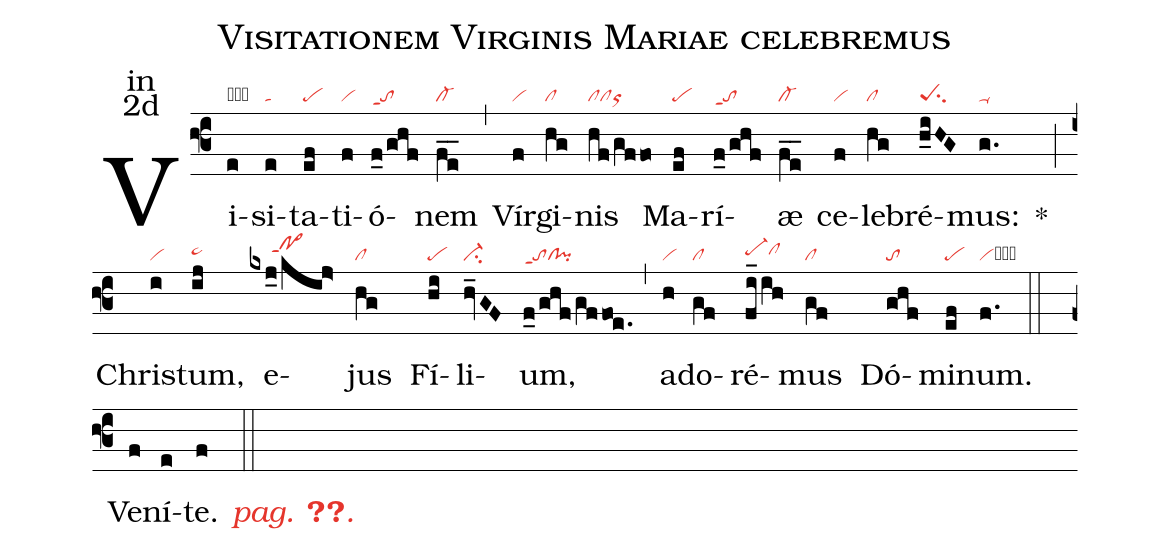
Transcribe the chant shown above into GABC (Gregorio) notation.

name:Visitationem Virginis Mariae celebremus;
office-part:in;
mode:2d;
nabc-lines:1;
%%
(f3) Vi(e|obta)si(e|ta)ta(ef|pe)ti(f|vi)ó(f_0/ghf|toppt1)nem(fe__|cl-) (,) Vír(f|vi)gi(hg|cl)nis(hf/gffo|clclor) Ma(ef|pe)rí(f_0/ghf|toppt1)æ(fe__|cl-) ce(f|vi)le(hg|cl)bré(h_iHG|peSsu2)mus:(g.|ta-) <sp>*</sp>(;) Chris(i|vi)tum,(ij|pe~hh) e(kxj_0/kij>|/////po>hjppt1)jus(hg|cl) Fí(hi|pe)li(hv_GF|ci-)um,(f_0/ghf/gffoe.|toppt1cl!pi) (,) a(h|vi)do(gf|cl)ré(fi_/ih|pe-hhclhh)mus(gf|cl) Dó(ghf|to)mi(ef|pe)num.(f.|vicb) (::) <nlba>Ve(f)ní(e)t{e}. <c><i>pag. <v>\pageref{M-ORIP2d}</v>.</i></c></nlba>(f ::)
